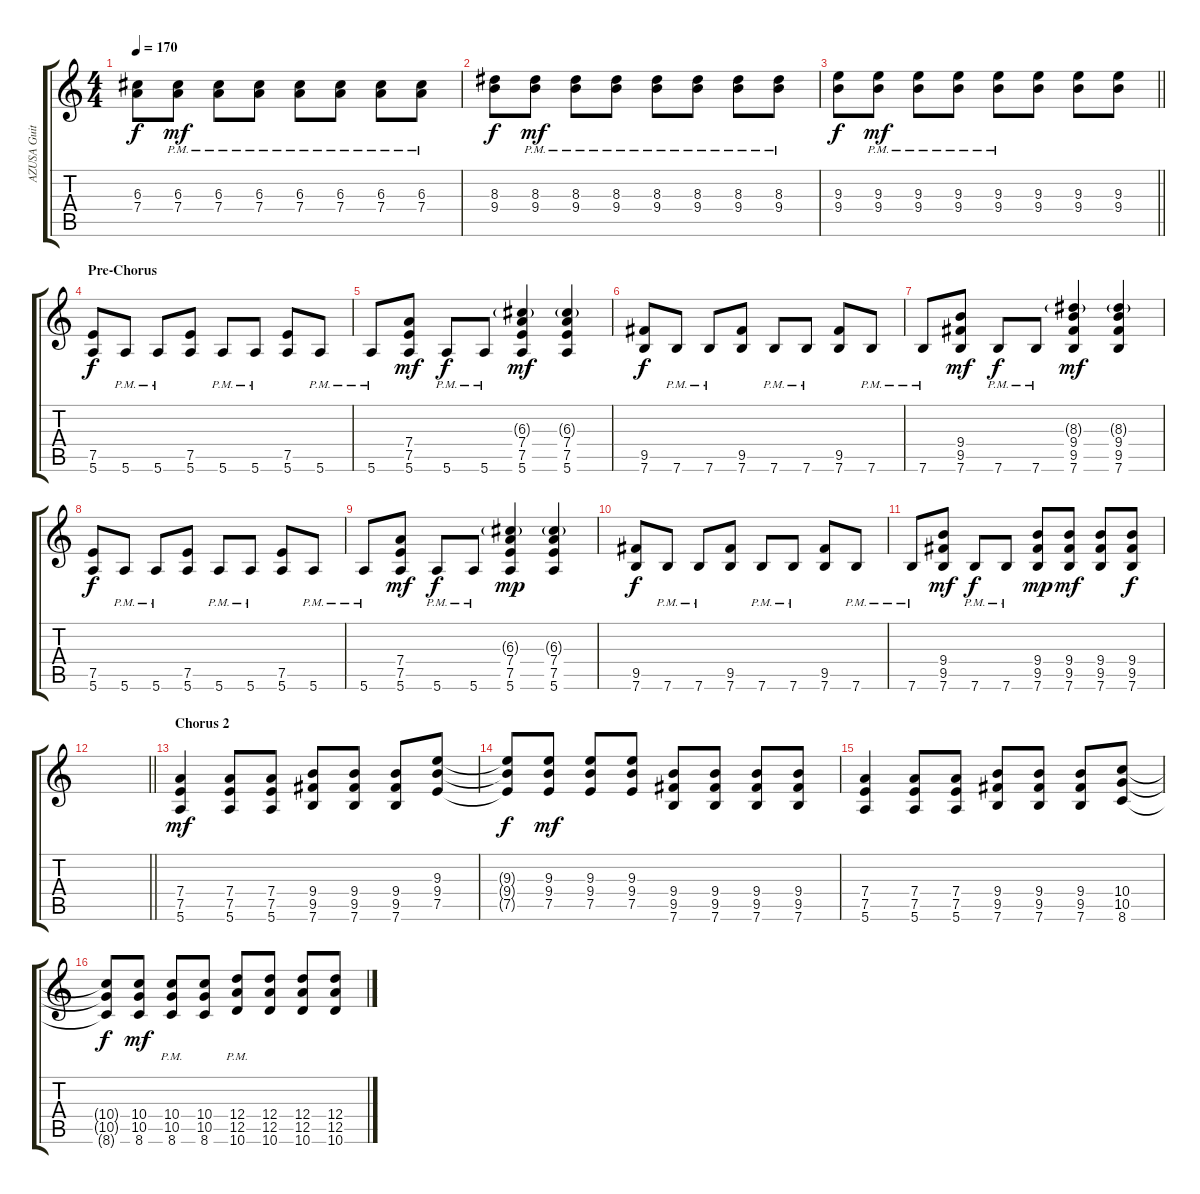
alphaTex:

\track ("AZUSA Guitar" "AZUSA Guit") {instrument distortionguitar}
\staff {score tabs}
\tuning (E4 B3 G3 D3 A2 E2) {hide}
\ts (4 4)
\tempo 170
\clef g2
\ks c
(6.3 7.4).8{dy f} (6.3{pm} 7.4{pm}).8{dy mf} (6.3{pm} 7.4{pm}).8 (6.3{pm} 7.4{pm}).8 (6.3{pm} 7.4{pm}).8 (6.3{pm} 7.4{pm}).8 (6.3{pm} 7.4{pm}).8 (6.3{pm} 7.4{pm}).8 |
(8.3 9.4).8{dy f} (8.3{pm} 9.4{pm}).8{dy mf} (8.3{pm} 9.4{pm}).8 (8.3{pm} 9.4{pm}).8 (8.3{pm} 9.4{pm}).8 (8.3{pm} 9.4{pm}).8 (8.3{pm} 9.4{pm}).8 (8.3{pm} 9.4{pm}).8 |
\barLineRight lightlight
(9.3 9.4).8{dy f} (9.3{pm} 9.4{pm}).8{dy mf} (9.3{pm} 9.4{pm}).8 (9.3{pm} 9.4{pm}).8 (9.3{pm} 9.4{pm}).8 (9.3 9.4).8 (9.3 9.4).8 (9.3 9.4).8 |
\section ("" "Pre-Chorus")
(7.5 5.6).8{dy f} 5.6{pm}.8 5.6{pm}.8 (7.5 5.6).8 5.6{pm}.8 5.6{pm}.8 (7.5 5.6).8 5.6{pm}.8 |
5.6{pm}.8 (7.4 7.5 5.6).8{dy mf} 5.6{pm}.8{dy f} 5.6{pm}.8 (6.3{g} 7.4 7.5 5.6).4{dy mf} (6.3{g} 7.4 7.5 5.6).4 |
(9.5 7.6).8{dy f} 7.6{pm}.8 7.6{pm}.8 (9.5 7.6).8 7.6{pm}.8 7.6{pm}.8 (9.5 7.6).8 7.6{pm}.8 |
7.6{pm}.8 (9.4 9.5 7.6).8{dy mf} 7.6{pm}.8{dy f} 7.6{pm}.8 (8.3{g} 9.4 9.5 7.6).4{dy mf} (8.3{g} 9.4 9.5 7.6).4 |
(7.5 5.6).8{dy f} 5.6{pm}.8 5.6{pm}.8 (7.5 5.6).8 5.6{pm}.8 5.6{pm}.8 (7.5 5.6).8 5.6{pm}.8 |
5.6{pm}.8 (7.4 7.5 5.6).8{dy mf} 5.6{pm}.8{dy f} 5.6{pm}.8 (6.3{g} 7.4 7.5 5.6).4{dy mp} (6.3{g} 7.4 7.5 5.6).4 |
(9.5 7.6).8{dy f} 7.6{pm}.8 7.6{pm}.8 (9.5 7.6).8 7.6{pm}.8 7.6{pm}.8 (9.5 7.6).8 7.6{pm}.8 |
7.6{pm}.8 (9.4 9.5 7.6).8{dy mf} 7.6{pm}.8{dy f} 7.6{pm}.8 (9.4 9.5 7.6).8{dy mp} (9.4 9.5 7.6).8{dy mf} (9.4 9.5 7.6).8 (9.4 9.5 7.6).8{dy f} |
\barLineRight lightlight
|
\section ("" "Chorus 2")
(7.4 7.5 5.6).4{dy mf} (7.4 7.5 5.6).8 (7.4 7.5 5.6).8 (9.4 9.5 7.6).8 (9.4 9.5 7.6).8 (9.4 9.5 7.6).8 (9.3 9.4 7.5).8 |
(9.3{t} 9.4{t} 7.5{t}).8{dy f} (9.3 9.4 7.5).8{dy mf} (9.3 9.4 7.5).8 (9.3 9.4 7.5).8 (9.4 9.5 7.6).8 (9.4 9.5 7.6).8 (9.4 9.5 7.6).8 (9.4 9.5 7.6).8 |
(7.4 7.5 5.6).4 (7.4 7.5 5.6).8 (7.4 7.5 5.6).8 (9.4 9.5 7.6).8 (9.4 9.5 7.6).8 (9.4 9.5 7.6).8 (10.4 10.5 8.6).8 |
(10.4{t} 10.5{t} 8.6{t}).8{dy f} (10.4 10.5 8.6).8{dy mf} (10.4{pm} 10.5{pm} 8.6{pm}).8 (10.4 10.5 8.6).8 (12.4{pm} 12.5{pm} 10.6{pm}).8 (12.4 12.5 10.6).8 (12.4 12.5 10.6).8 (12.4 12.5 10.6).8
